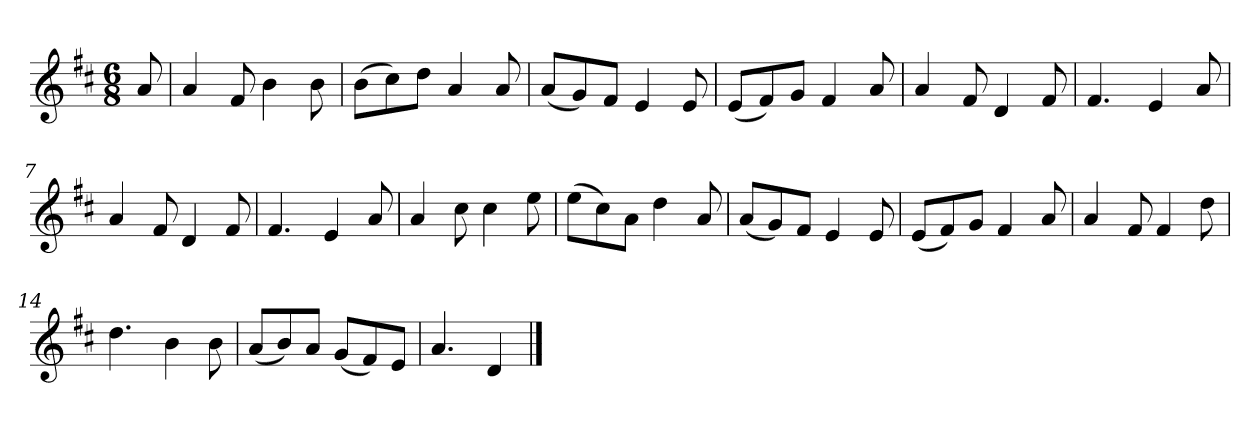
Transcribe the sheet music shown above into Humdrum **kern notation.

**kern
*part1
*staff1
*k[f#c#]
*M6/8
*MM120
=
8a
=1
4a
8f#
4b
8b
=2
(8bL
8cc#)
8ddJ
4a
8a
=3
(8aL
8g)
8f#J
4e
8e
=4
(8eL
8f#)
8gJ
4f#
8a
=5
4a
8f#
4d
8f#
=6
4.f#
4e
8a
=7
4a
8f#
4d
8f#
=8
4.f#
4e
8a
=9
4a
8cc#
4cc#
8ee
=10
(8eeL
8cc#)
8aJ
4dd
8a
=11
(8aL
8g)
8f#J
4e
8e
=12
(8eL
8f#)
8gJ
4f#
8a
=13
4a
8f#
4f#
8dd
=14
4.dd
4b
8b
=15
(8aL
8b)
8aJ
(8gL
8f#)
8eJ
=16
4.a
4d
==
*-
